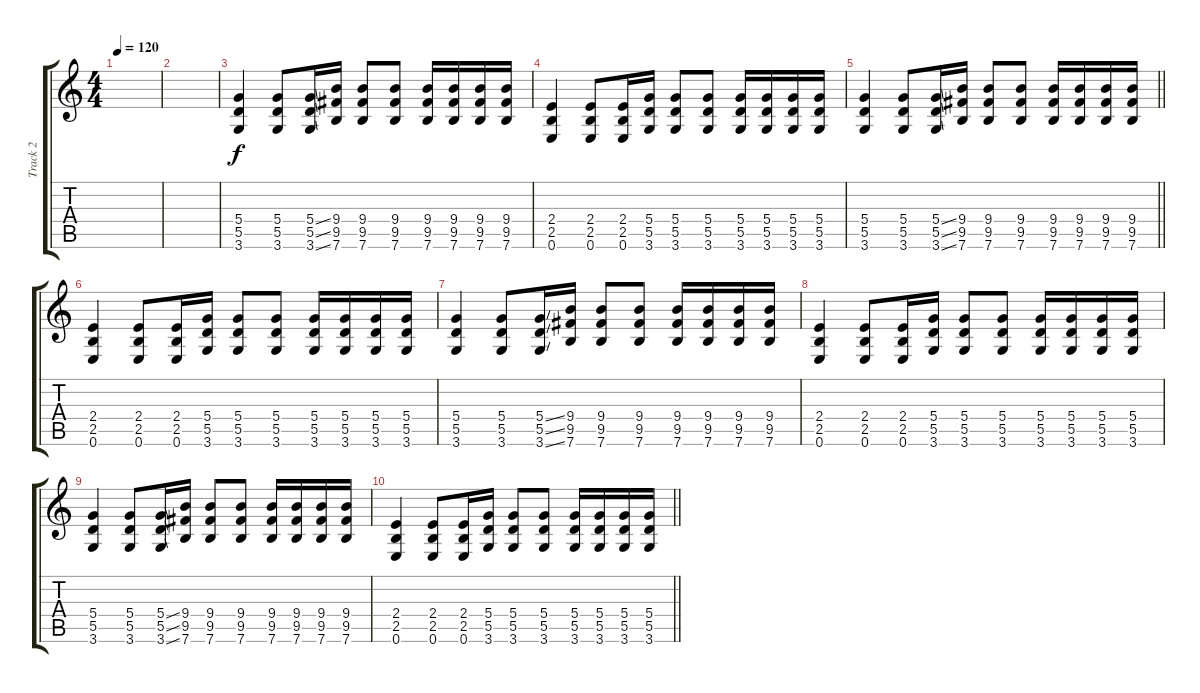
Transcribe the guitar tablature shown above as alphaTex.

\track ("Track 2" "Track 2") {instrument overdrivenguitar}
\staff {score tabs}
\tuning (E4 B3 G3 D3 A2 E2) {hide}
\ts (4 4)
\tempo 120
\clef g2
\ks c
|
|
(5.4 5.5 3.6).4 (5.4 5.5 3.6).8 (5.4{ss} 5.5{ss} 3.6{ss}).16 (9.4 9.5 7.6).16 (9.4 9.5 7.6).8 (9.4 9.5 7.6).8 (9.4 9.5 7.6).16 (9.4 9.5 7.6).16 (9.4 9.5 7.6).16 (9.4 9.5 7.6).16 |
(2.4 2.5 0.6).4 (2.4 2.5 0.6).8 (2.4 2.5 0.6).16 (5.4 5.5 3.6).16 (5.4 5.5 3.6).8 (5.4 5.5 3.6).8 (5.4 5.5 3.6).16 (5.4 5.5 3.6).16 (5.4 5.5 3.6).16 (5.4 5.5 3.6).16 |
\barLineRight lightlight
(5.4 5.5 3.6).4 (5.4 5.5 3.6).8 (5.4{ss} 5.5{ss} 3.6{ss}).16 (9.4 9.5 7.6).16 (9.4 9.5 7.6).8 (9.4 9.5 7.6).8 (9.4 9.5 7.6).16 (9.4 9.5 7.6).16 (9.4 9.5 7.6).16 (9.4 9.5 7.6).16 |
(2.4 2.5 0.6).4 (2.4 2.5 0.6).8 (2.4 2.5 0.6).16 (5.4 5.5 3.6).16 (5.4 5.5 3.6).8 (5.4 5.5 3.6).8 (5.4 5.5 3.6).16 (5.4 5.5 3.6).16 (5.4 5.5 3.6).16 (5.4 5.5 3.6).16 |
(5.4 5.5 3.6).4 (5.4 5.5 3.6).8 (5.4{ss} 5.5{ss} 3.6{ss}).16 (9.4 9.5 7.6).16 (9.4 9.5 7.6).8 (9.4 9.5 7.6).8 (9.4 9.5 7.6).16 (9.4 9.5 7.6).16 (9.4 9.5 7.6).16 (9.4 9.5 7.6).16 |
(2.4 2.5 0.6).4 (2.4 2.5 0.6).8 (2.4 2.5 0.6).16 (5.4 5.5 3.6).16 (5.4 5.5 3.6).8 (5.4 5.5 3.6).8 (5.4 5.5 3.6).16 (5.4 5.5 3.6).16 (5.4 5.5 3.6).16 (5.4 5.5 3.6).16 |
(5.4 5.5 3.6).4 (5.4 5.5 3.6).8 (5.4{ss} 5.5{ss} 3.6{ss}).16 (9.4 9.5 7.6).16 (9.4 9.5 7.6).8 (9.4 9.5 7.6).8 (9.4 9.5 7.6).16 (9.4 9.5 7.6).16 (9.4 9.5 7.6).16 (9.4 9.5 7.6).16 |
\barLineRight lightlight
(2.4 2.5 0.6).4 (2.4 2.5 0.6).8 (2.4 2.5 0.6).16 (5.4 5.5 3.6).16 (5.4 5.5 3.6).8 (5.4 5.5 3.6).8 (5.4 5.5 3.6).16 (5.4 5.5 3.6).16 (5.4 5.5 3.6).16 (5.4 5.5 3.6).16
